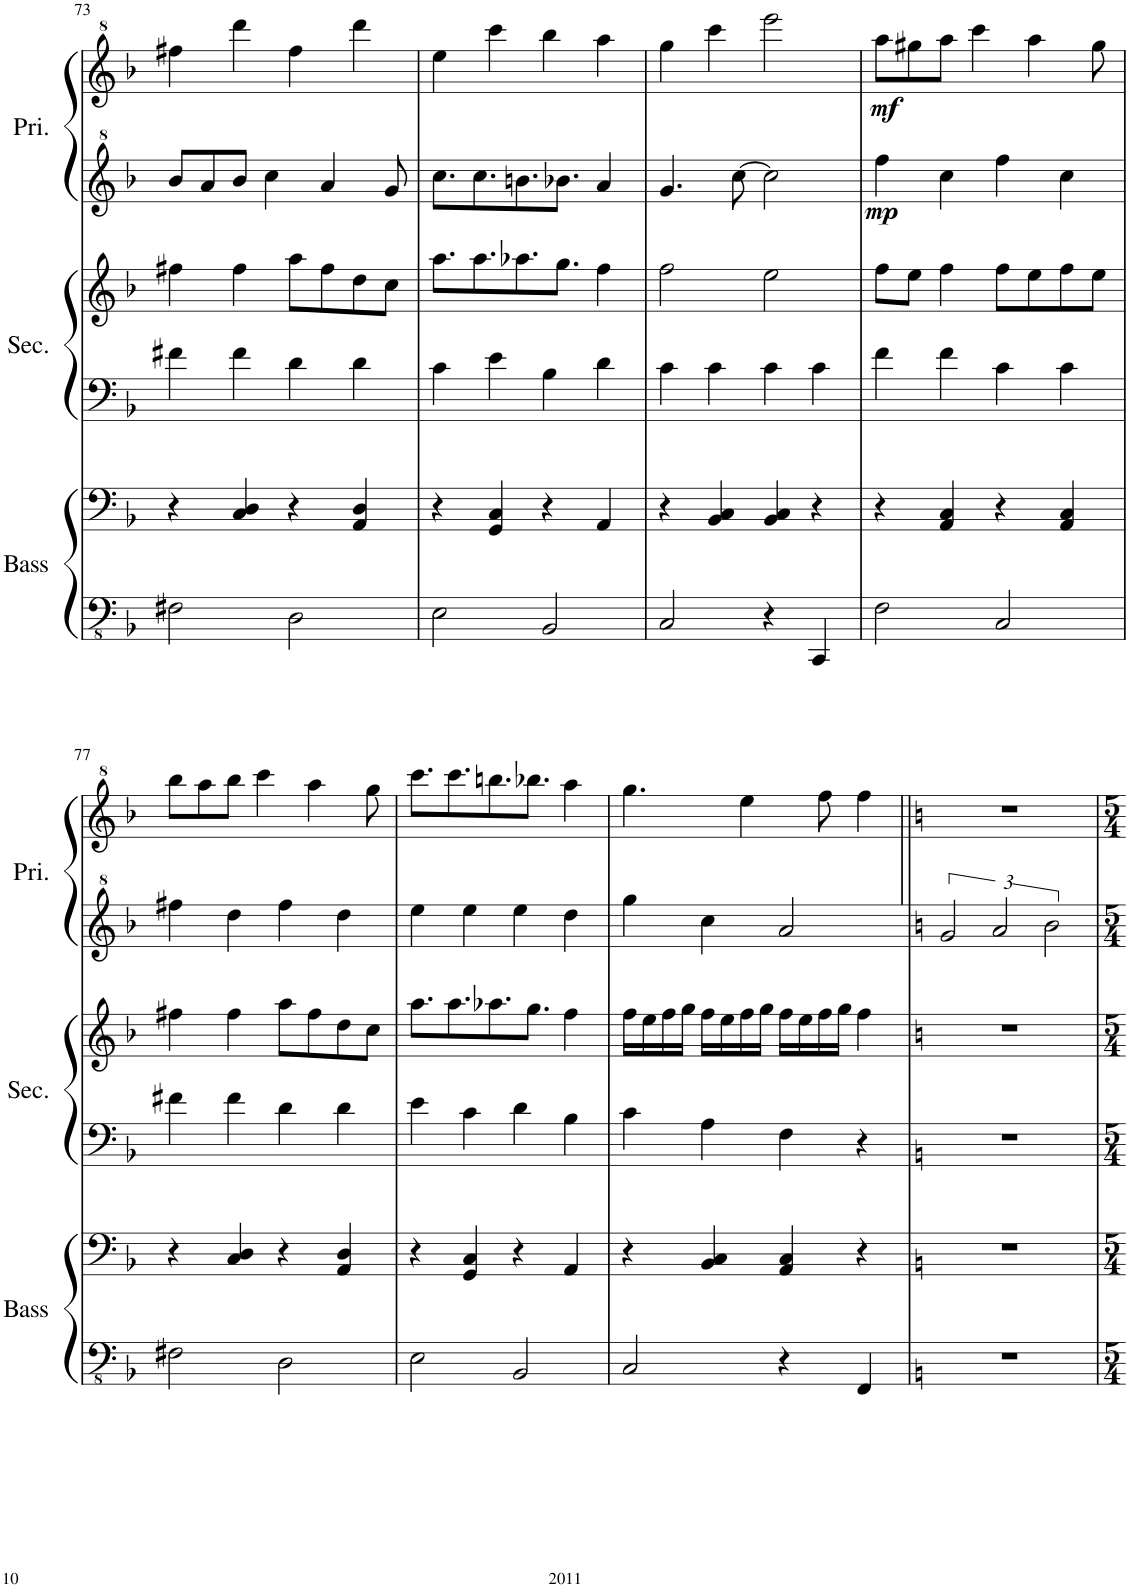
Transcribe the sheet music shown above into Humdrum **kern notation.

**kern	**kern	**kern	**kern	**kern	**kern	**dynam
*part3	*part3	*part2	*part2	*part1	*part1	*part1
*staff6	*staff5	*staff4	*staff3	*staff2	*staff1	*staff1/2
*I"Bass	*	*I"Secondo	*	*I"Primo	*	*
*I'Bass	*	*I'Sec.	*	*I'Pri.	*	*
!!LO:PB:g=z
*clefFv4	*clefF4	*clefF4	*clefG2	*clefG^2	*clefG^2	*
*k[b-]	*k[b-]	*k[b-]	*k[b-]	*k[b-]	*k[b-]	*
*M4/4	*M4/4	*M4/4	*M4/4	*M4/4	*M4/4	*
=73	=73	=73	=73	=73	=73	=73
2FF#X\	4r	4f#X\	4ff#X\	8bb-/L	4fff#X\	.
.	.	.	.	8aa/	.	.
.	4C/ 4D/	4f#\	4ff#\	8bb-/J	4dddd\	.
.	.	.	.	4ccc\	.	.
2DD\	4r	4d\	8aa\L	.	4fff#\	.
.	.	.	8ff#\	4aa/	.	.
.	4AA/ 4D/	4d\	8dd\	.	4dddd\	.
.	.	.	8cc\J	8gg/	.	.
=74	=74	=74	=74	=74	=74	=74
2EE\	4r	4c\	8.aa\L	8.ccc\L	4eee\	.
.	.	.	8.aa\	8.ccc\	.	.
.	4GG/ 4C/	4e\	.	.	4cccc\	.
.	.	.	8.aa-X\	8.bbn\	.	.
2BBB-/	4r	4B-\	.	.	4bbb-\	.
.	.	.	8.gg\J	8.bb-X\J	.	.
.	4AA/	4d\	4ff\	4aa/	4aaa\	.
=75	=75	=75	=75	=75	=75	=75
2CC/	4r	4c\	2ff\	4.gg/	4ggg\	.
.	4BB-/ 4C/	4c\	.	.	4cccc\	.
.	.	.	.	[8ccc\	.	.
4r	4BB-/ 4C/	4c\	2ee\	2ccc\]	2eeee\	.
4CCC/	4r	4c\	.	.	.	.
=76	=76	=76	=76	=76	=76	=76
!	!	!	!	!	!	!LO:DY:b=2
!	!	!	!	!	!	!LO:DY:n=1:b
2FF\	4r	4f\	8ff\L	4fff\	8aaa\L	mp mf
.	.	.	8ee\J	.	8ggg#X\	.
.	4AA/ 4C/	4f\	4ff\	4ccc\	8aaa\J	.
.	.	.	.	.	4cccc\	.
2CC/	4r	4c\	8ff\L	4fff\	.	.
.	.	.	8ee\	.	4aaa\	.
.	4AA/ 4C/	4c\	8ff\	4ccc\	.	.
.	.	.	8ee\J	.	8ggg#\	.
!!LO:LB:g=z
=77	=77	=77	=77	=77	=77	=77
2FF#X\	4r	4f#X\	4ff#X\	4fff#X\	8bbb-\L	.
.	.	.	.	.	8aaa\	.
.	4C/ 4D/	4f#\	4ff#\	4ddd\	8bbb-\J	.
.	.	.	.	.	4cccc\	.
2DD\	4r	4d\	8aa\L	4fff#\	.	.
.	.	.	8ff#\	.	4aaa\	.
.	4AA/ 4D/	4d\	8dd\	4ddd\	.	.
.	.	.	8cc\J	.	8ggg\	.
=78	=78	=78	=78	=78	=78	=78
2EE\	4r	4e\	8.aa\L	4eee\	8.cccc\L	.
.	.	.	8.aa\	.	8.cccc\	.
.	4GG/ 4C/	4c\	.	4eee\	.	.
.	.	.	8.aa-X\	.	8.bbbn\	.
2BBB-/	4r	4d\	.	4eee\	.	.
.	.	.	8.gg\J	.	8.bbb-X\J	.
.	4AA/	4B-\	4ff\	4ddd\	4aaa\	.
=79	=79	=79	=79	=79	=79	=79
2CC/	4r	4c\	16ff\LL	4ggg\	4.ggg\	.
.	.	.	16ee\	.	.	.
.	.	.	16ff\	.	.	.
.	.	.	16gg\JJ	.	.	.
.	4BB-/ 4C/	4A\	16ff\LL	4ccc\	.	.
.	.	.	16ee\	.	.	.
.	.	.	16ff\	.	4eee\	.
.	.	.	16gg\JJ	.	.	.
4r	4AA/ 4C/	4F\	16ff\LL	2aa/	.	.
.	.	.	16ee\	.	.	.
.	.	.	16ff\	.	8fff\	.
.	.	.	16gg\JJ	.	.	.
4FFF/	4r	4r	4ff\	.	4fff\	.
=80||	=80||	=80||	=80||	=80||	=80||	=80||
*k[]	*k[]	*k[]	*k[]	*k[]	*k[]	*
1r	1r	1r	1r	3gg/	1r	.
.	.	.	.	3aa/	.	.
.	.	.	.	3bb\	.	.
=	=	=	=	=	=	=
*-	*-	*-	*-	*-	*-	*-
